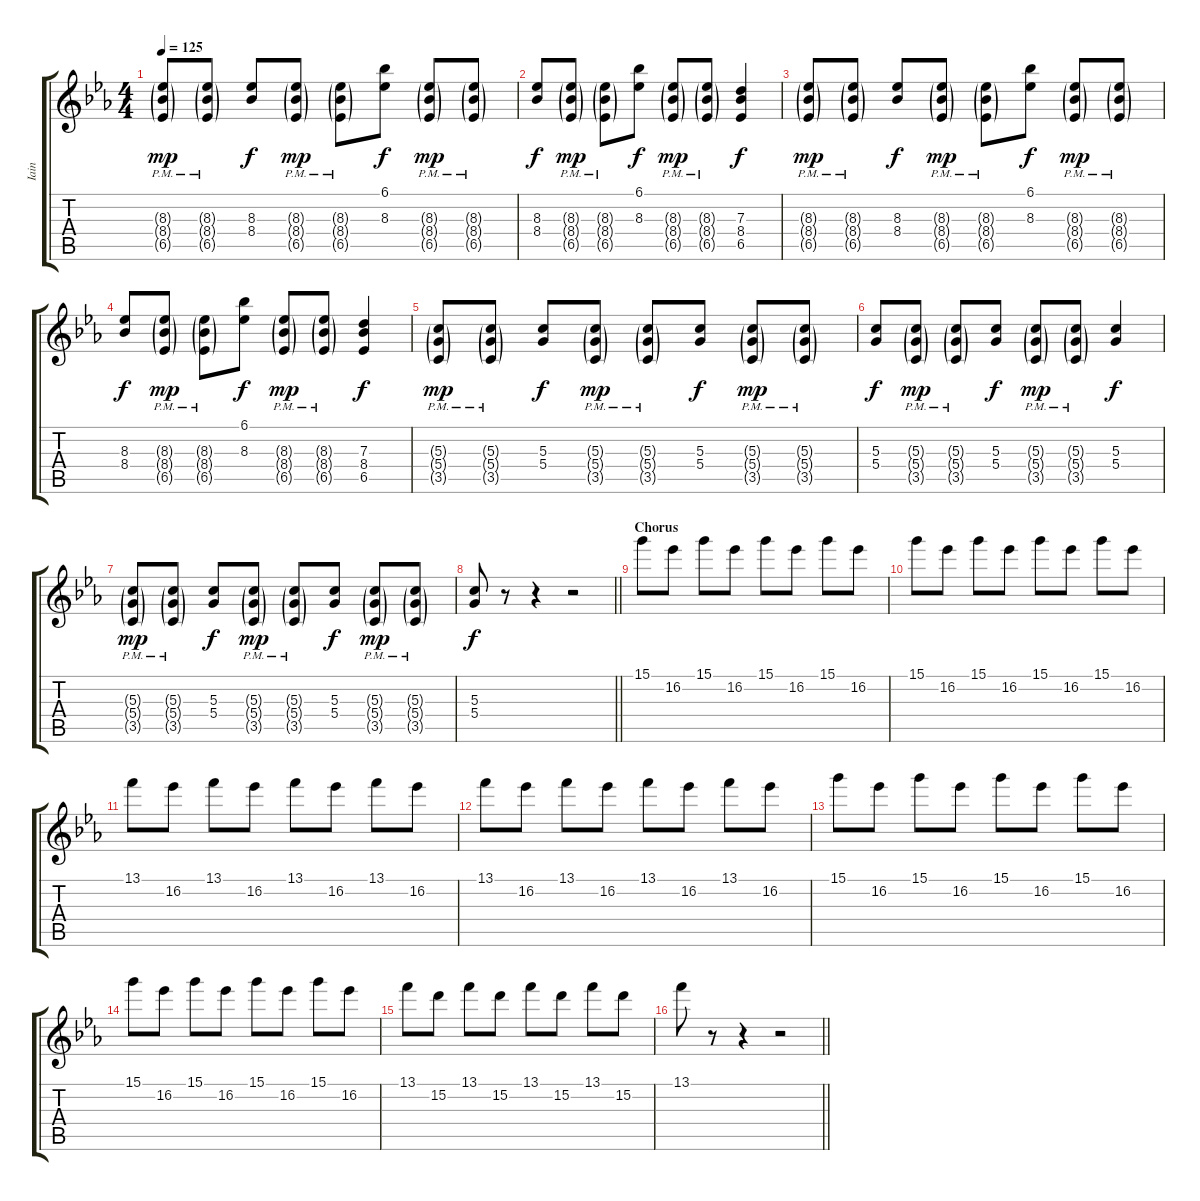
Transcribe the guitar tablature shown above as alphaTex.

\track ("Iain" "Iain") {instrument distortionguitar}
\staff {score tabs}
\tuning (E4 B3 G3 D3 A2 E2) {hide}
\ts (4 4)
\tempo 125
\clef g2
\ks eb
(8.3{g} 8.4{g pm} 6.5{g pm}).8{dy mp} (8.3{g} 8.4{g pm} 6.5{g}).8 (8.3 8.4).8{dy f} (8.3{g} 8.4{g pm} 6.5{g}).8{dy mp} (8.3{g} 8.4{g pm} 6.5{g}).8 (6.1 8.3).8{dy f} (8.3{g} 8.4{g pm} 6.5{g}).8{dy mp} (8.3{g} 8.4{g pm} 6.5{g}).8 |
(8.3 8.4).8{dy f} (8.3{g} 8.4{g pm} 6.5{g}).8{dy mp} (8.3{g} 8.4{g pm} 6.5{g}).8 (6.1 8.3).8{dy f} (8.3{g} 8.4{g pm} 6.5{g}).8{dy mp} (8.3{g} 8.4{g pm} 6.5{g}).8 (7.3 8.4 6.5).4{dy f} |
(8.3{g} 8.4{g pm} 6.5{g pm}).8{dy mp} (8.3{g} 8.4{g pm} 6.5{g}).8 (8.3 8.4).8{dy f} (8.3{g} 8.4{g pm} 6.5{g}).8{dy mp} (8.3{g} 8.4{g pm} 6.5{g}).8 (6.1 8.3).8{dy f} (8.3{g} 8.4{g pm} 6.5{g}).8{dy mp} (8.3{g} 8.4{g pm} 6.5{g}).8 |
(8.3 8.4).8{dy f} (8.3{g} 8.4{g pm} 6.5{g}).8{dy mp} (8.3{g} 8.4{g pm} 6.5{g}).8 (6.1 8.3).8{dy f} (8.3{g} 8.4{g pm} 6.5{g}).8{dy mp} (8.3{g} 8.4{g pm} 6.5{g}).8 (7.3 8.4 6.5).4{dy f} |
(5.3{g} 5.4{g pm} 3.5{g pm}).8{dy mp} (5.3{g} 5.4{g pm} 3.5{g pm}).8 (5.3 5.4).8{dy f} (5.3{g} 5.4{g pm} 3.5{g pm}).8{dy mp} (5.3{g} 5.4{g pm} 3.5{g pm}).8 (5.3 5.4).8{dy f} (5.3{g} 5.4{g pm} 3.5{g pm}).8{dy mp} (5.3{g} 5.4{g pm} 3.5{g pm}).8 |
(5.3 5.4).8{dy f} (5.3{g} 5.4{g pm} 3.5{g pm}).8{dy mp} (5.3{g} 5.4{g pm} 3.5{g pm}).8 (5.3 5.4).8{dy f} (5.3{g} 5.4{g pm} 3.5{g pm}).8{dy mp} (5.3{g} 5.4{g pm} 3.5{g pm}).8 (5.3 5.4).4{dy f} |
(5.3{g} 5.4{g pm} 3.5{g pm}).8{dy mp} (5.3{g} 5.4{g pm} 3.5{g pm}).8 (5.3 5.4).8{dy f} (5.3{g} 5.4{g pm} 3.5{g pm}).8{dy mp} (5.3{g} 5.4{g pm} 3.5{g pm}).8 (5.3 5.4).8{dy f} (5.3{g} 5.4{g pm} 3.5{g pm}).8{dy mp} (5.3{g} 5.4{g pm} 3.5{g pm}).8 |
\barLineRight lightlight
(5.3 5.4).8{dy f} r.8 r.4 r.2 |
\section ("" "Chorus")
15.1.8 16.2.8 15.1.8 16.2.8 15.1.8 16.2.8 15.1.8 16.2.8 |
15.1.8 16.2.8 15.1.8 16.2.8 15.1.8 16.2.8 15.1.8 16.2.8 |
13.1.8 16.2.8 13.1.8 16.2.8 13.1.8 16.2.8 13.1.8 16.2.8 |
13.1.8 16.2.8 13.1.8 16.2.8 13.1.8 16.2.8 13.1.8 16.2.8 |
15.1.8 16.2.8 15.1.8 16.2.8 15.1.8 16.2.8 15.1.8 16.2.8 |
15.1.8 16.2.8 15.1.8 16.2.8 15.1.8 16.2.8 15.1.8 16.2.8 |
13.1.8 15.2.8 13.1.8 15.2.8 13.1.8 15.2.8 13.1.8 15.2.8 |
\barLineRight lightlight
13.1.8 r.8 r.4 r.2
